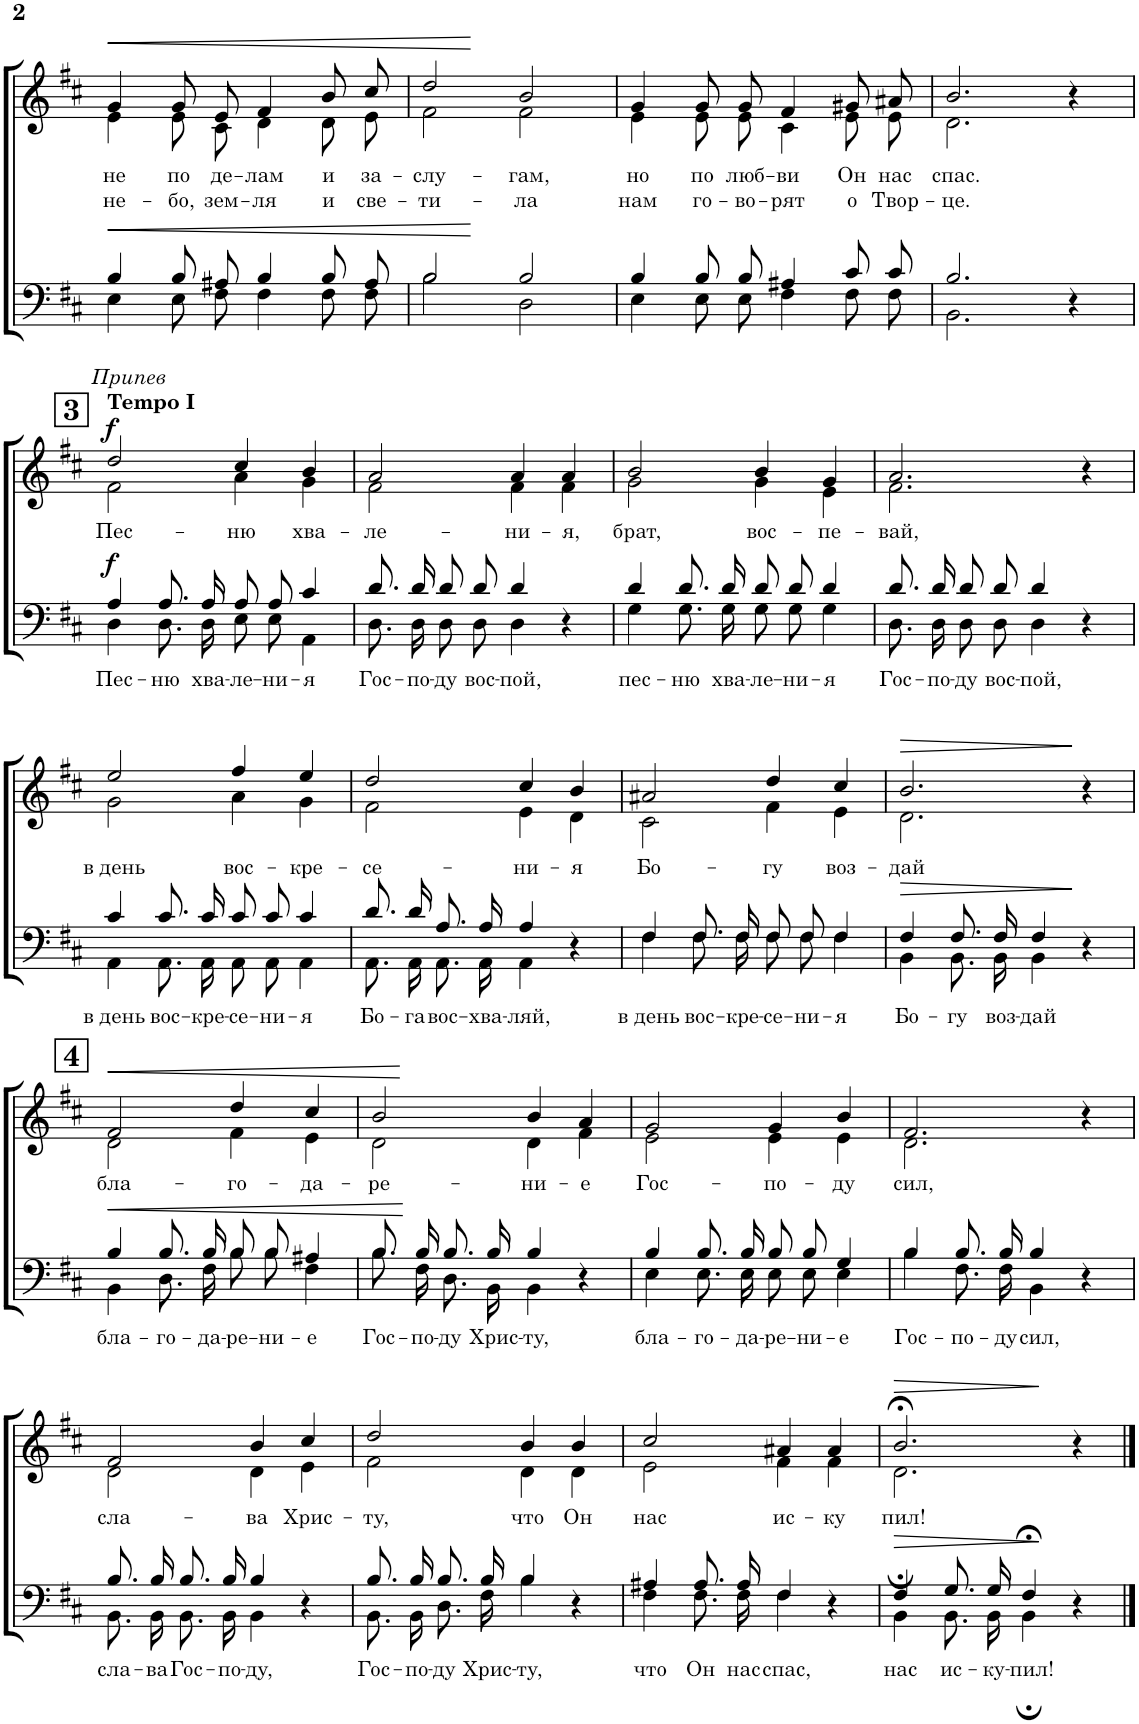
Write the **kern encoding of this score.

**kern	**text	**dynam	**kern	**text	**text	**dynam
*part2	*part2	*part2	*part1	*part1	*part1	*part1
*staff2	*staff2	*staff2	*staff1	*staff1	*staff1	*staff1
*I"T. B.	*	*	*I"S. A.	*	*	*
!!LO:PB:g=z
*clefF4	*	*	*clefG2	*	*	*
*k[f#c#]	*	*	*k[f#c#]	*	*	*
*D:	*	*	*D:	*	*	*
*M4/4	*	*	*M4/4	*	*	*
=21	=21	=21	=21	=21	=21	=21
!	!	!LO:HP:b	!	!LO:LY:b	!LO:LY:b	!LO:HP:b
*^	*	*	*^	*	*	*
4B/	4E\	.	<	4g/	4e\	не	не-	<
!	!	!	!	!	!	!LO:LY:b	!LO:LY:b	!
8B/L	8E\L	.	.	8g/L	8e\L	по	-бо,	.
!	!	!	!	!	!	!LO:LY:b	!LO:LY:b	!
8A#X/J	8F#\J	.	.	8e/J	8c#\J	де-	зем-	.
!	!	!	!	!	!	!LO:LY:b	!LO:LY:b	!
4B/	4F#\	.	.	4f#/	4d\	-лам	-ля	.
!	!	!	!	!	!	!LO:LY:b	!LO:LY:b	!
8B/L	8F#\L	.	.	8b/L	8d\L	и	и	.
!	!	!	!	!	!	!LO:LY:b	!LO:LY:b	!
8A#/J	8F#\J	.	.	8cc#/J	8e\J	за-	све-	.
=22	=22	=22	=22	=22	=22	=22	=22	=22
!	!	!	!	!	!	!LO:LY:b	!LO:LY:b	!
2B/	2B\	.	.	2dd/	2f#\	-слу-	-ти-	.
!	!	!	!	!	!	!LO:LY:b	!LO:LY:b	!
2B/	2D\	.	[	2b/	2f#\	-гам,	-ла	[
=23	=23	=23	=23	=23	=23	=23	=23	=23
!	!	!	!	!	!	!LO:LY:b	!LO:LY:b	!
4B/	4E\	.	.	4g/	4e\	но	нам	.
!	!	!	!	!	!	!LO:LY:b	!LO:LY:b	!
8B/L	8E\L	.	.	8g/L	8e\L	по	го-	.
!	!	!	!	!	!	!LO:LY:b	!LO:LY:b	!
8B/J	8E\J	.	.	8g/J	8e\J	люб-	-во-	.
!	!	!	!	!	!	!LO:LY:b	!LO:LY:b	!
4A#X/	4F#\	.	.	4f#/	4c#\	-ви	-рят	.
!	!	!	!	!	!	!LO:LY:b	!LO:LY:b	!
8c#/L	8F#\L	.	.	8g#X/L	8e\L	Он	о	.
!	!	!	!	!	!	!LO:LY:b	!LO:LY:b	!
8c#/J	8F#\J	.	.	8a#X/J	8e\J	нас	Твор-	.
=24	=24	=24	=24	=24	=24	=24	=24	=24
!	!	!	!	!	!	!LO:LY:b	!LO:LY:b	!
2.B/	2.BB\	.	.	2.b/	2.d\	спас.	-це.	.
4r	4ryy	.	.	4r	4ryy	.	.	.
!!LO:LB:g=z	!!
=25	=25	=25	=25	=25	=25	=25	=25	=25
!!LO:REH:place=s1:a:B:cj:fs=14:t=3	!!
!	!	!	!	!LO:TX:a:B:t=Tempo I	!	!	!	!
!	!	!	!	!LO:TX:a:i:t=Припев	!	!	!	!
!	!	!LO:LY:b	!LO:DY:a	!	!	!LO:LY:b	!	!LO:DY:a
4A/	4D\	Пес-	f	2dd/	2f#\	Пес-	.	f
!	!	!LO:LY:b	!	!	!	!	!	!
8.A/L	8.D\L	-ню	.	.	.	.	.	.
!	!	!LO:LY:b	!	!	!	!	!	!
16A/Jk	16D\Jk	хва-	.	.	.	.	.	.
!	!	!LO:LY:b	!	!	!	!LO:LY:b	!	!
8A/L	8E\L	-ле-	.	4cc#/	4a\	-ню	.	.
!	!	!LO:LY:b	!	!	!	!	!	!
8A/J	8E\J	-ни-	.	.	.	.	.	.
!	!	!LO:LY:b	!	!	!	!LO:LY:b	!	!
4c#/	4AA\	-я	.	4b/	4g\	хва-	.	.
=26	=26	=26	=26	=26	=26	=26	=26	=26
!	!	!LO:LY:b	!	!	!	!LO:LY:b	!	!
8.d/L	8.D\L	Гос-	.	2a/	2f#\	-ле-	.	.
!	!	!LO:LY:b	!	!	!	!	!	!
16d/Jk	16D\Jk	-по-	.	.	.	.	.	.
!	!	!LO:LY:b	!	!	!	!	!	!
8d/L	8D\L	-ду	.	.	.	.	.	.
!	!	!LO:LY:b	!	!	!	!	!	!
8d/J	8D\J	вос-	.	.	.	.	.	.
!	!	!LO:LY:b	!	!	!	!LO:LY:b	!	!
4d/	4D\	-пой,	.	4a/	4f#\	-ни-	.	.
!	!	!	!	!	!	!LO:LY:b	!	!
4r	4ryy	.	.	4a/	4f#\	-я,	.	.
=27	=27	=27	=27	=27	=27	=27	=27	=27
!	!	!LO:LY:b	!	!	!	!LO:LY:b	!	!
4d/	4G\	пес-	.	2b/	2g\	брат,	.	.
!	!	!LO:LY:b	!	!	!	!	!	!
8.d/L	8.G\L	-ню	.	.	.	.	.	.
!	!	!LO:LY:b	!	!	!	!	!	!
16d/Jk	16G\Jk	хва-	.	.	.	.	.	.
!	!	!LO:LY:b	!	!	!	!LO:LY:b	!	!
8d/L	8G\L	-ле-	.	4b/	4g\	вос-	.	.
!	!	!LO:LY:b	!	!	!	!	!	!
8d/J	8G\J	-ни-	.	.	.	.	.	.
!	!	!LO:LY:b	!	!	!	!LO:LY:b	!	!
4d/	4G\	-я	.	4g/	4e\	-пе-	.	.
=28	=28	=28	=28	=28	=28	=28	=28	=28
!	!	!LO:LY:b	!	!	!	!LO:LY:b	!	!
8.d/L	8.D\L	Гос-	.	2.a/	2.f#\	-вай,	.	.
!	!	!LO:LY:b	!	!	!	!	!	!
16d/Jk	16D\Jk	-по-	.	.	.	.	.	.
!	!	!LO:LY:b	!	!	!	!	!	!
8d/L	8D\L	-ду	.	.	.	.	.	.
!	!	!LO:LY:b	!	!	!	!	!	!
8d/J	8D\J	вос-	.	.	.	.	.	.
!	!	!LO:LY:b	!	!	!	!	!	!
4d/	4D\	-пой,	.	.	.	.	.	.
4r	4ryy	.	.	4r	4ryy	.	.	.
!!LO:LB:g=z	!!
=29	=29	=29	=29	=29	=29	=29	=29	=29
!	!	!LO:LY:b	!	!	!	!LO:LY:b	!	!
4c#/	4AA\	в день	.	2ee/	2g\	в день	.	.
!	!	!LO:LY:b	!	!	!	!	!	!
8.c#/L	8.AA\L	вос-	.	.	.	.	.	.
!	!	!LO:LY:b	!	!	!	!	!	!
16c#/Jk	16AA\Jk	-кре-	.	.	.	.	.	.
!	!	!LO:LY:b	!	!	!	!LO:LY:b	!	!
8c#/L	8AA\L	-се-	.	4ff#/	4a\	вос-	.	.
!	!	!LO:LY:b	!	!	!	!	!	!
8c#/J	8AA\J	-ни-	.	.	.	.	.	.
!	!	!LO:LY:b	!	!	!	!LO:LY:b	!	!
4c#/	4AA\	-я	.	4ee/	4g\	-кре-	.	.
=30	=30	=30	=30	=30	=30	=30	=30	=30
!	!	!LO:LY:b	!	!	!	!LO:LY:b	!	!
8.d/L	8.AA\L	Бо-	.	2dd/	2f#\	-се-	.	.
!	!	!LO:LY:b	!	!	!	!	!	!
16d/Jk	16AA\Jk	-га	.	.	.	.	.	.
!	!	!LO:LY:b	!	!	!	!	!	!
8.A/L	8.AA\L	вос-	.	.	.	.	.	.
!	!	!LO:LY:b	!	!	!	!	!	!
16A/Jk	16AA\Jk	-хва-	.	.	.	.	.	.
!	!	!LO:LY:b	!	!	!	!LO:LY:b	!	!
4A/	4AA\	-ляй,	.	4cc#/	4e\	-ни-	.	.
!	!	!	!	!	!	!LO:LY:b	!	!
4r	4ryy	.	.	4b/	4d\	-я	.	.
=31	=31	=31	=31	=31	=31	=31	=31	=31
!	!	!LO:LY:b	!	!	!	!LO:LY:b	!	!
4F#/	4F#\	в день	.	2a#X/	2c#\	Бо-	.	.
!	!	!LO:LY:b	!	!	!	!	!	!
8.F#/L	8.F#\L	вос-	.	.	.	.	.	.
!	!	!LO:LY:b	!	!	!	!	!	!
16F#/Jk	16F#\Jk	-кре-	.	.	.	.	.	.
!	!	!LO:LY:b	!	!	!	!LO:LY:b	!	!
8F#/L	8F#\L	-се-	.	4dd/	4f#\	-гу	.	.
!	!	!LO:LY:b	!	!	!	!	!	!
8F#/J	8F#\J	-ни-	.	.	.	.	.	.
!	!	!LO:LY:b	!	!	!	!LO:LY:b	!	!
4F#/	4F#\	-я	.	4cc#/	4e\	воз-	.	.
=32	=32	=32	=32	=32	=32	=32	=32	=32
!	!	!LO:LY:b	!LO:HP:b	!	!	!LO:LY:b	!	!LO:HP:b
4F#/	4BB\	Бо-	>	2.b/	2.d\	-дай	.	>
!	!	!LO:LY:b	!	!	!	!	!	!
8.F#/L	8.BB\L	-гу	.	.	.	.	.	.
!	!	!LO:LY:b	!	!	!	!	!	!
16F#/Jk	16BB\Jk	воз-	.	.	.	.	.	.
!	!	!LO:LY:b	!	!	!	!	!	!
4F#/	4BB\	-дай	.	.	.	.	.	.
4r	4ryy	.	]	4r	4ryy	.	.	]
!!LO:LB:g=z	!!
!!LO:REH:place=s1:a:B:cj:fs=14:t=4	!!
=33	=33	=33	=33	=33	=33	=33	=33	=33
!	!	!LO:LY:b	!LO:HP:b	!	!	!LO:LY:b	!	!LO:HP:b
4B/	4BB\	бла-	<	2f#/	2d\	бла-	.	<
!	!	!LO:LY:b	!	!	!	!	!	!
8.B/L	8.D\L	-го-	.	.	.	.	.	.
!	!	!LO:LY:b	!	!	!	!	!	!
16B/Jk	16F#\Jk	-да-	.	.	.	.	.	.
!	!	!LO:LY:b	!	!	!	!LO:LY:b	!	!
8B/L	8B\L	-ре-	.	4dd/	4f#\	-го-	.	.
!	!	!LO:LY:b	!	!	!	!	!	!
8B/J	8B\J	-ни-	.	.	.	.	.	.
!	!	!LO:LY:b	!	!	!	!LO:LY:b	!	!
4A#X/	4F#\	-е	.	4cc#/	4e\	-да-	.	.
=34	=34	=34	=34	=34	=34	=34	=34	=34
!	!	!LO:LY:b	!	!	!	!LO:LY:b	!	!
8.B/L	8.B\L	Гос-	.	2b/	2d\	-ре-	.	.
!	!	!LO:LY:b	!	!	!	!	!	!
16B/Jk	16F#\Jk	-по-	[	.	.	.	.	.
!	!	!LO:LY:b	!	!	!	!	!	!
8.B/L	8.D\L	-ду	.	.	.	.	.	.
!	!	!LO:LY:b	!	!	!	!	!	!
16B/Jk	16BB\Jk	Хрис-	.	.	.	.	.	.
!	!	!LO:LY:b	!	!	!	!LO:LY:b	!	!
4B/	4BB\	-ту,	.	4b/	4d\	-ни-	.	[
!	!	!	!	!	!	!LO:LY:b	!	!
4r	4ryy	.	.	4a/	4f#\	-е	.	.
=35	=35	=35	=35	=35	=35	=35	=35	=35
!	!	!LO:LY:b	!	!	!	!LO:LY:b	!	!
4B/	4E\	бла-	.	2g/	2e\	Гос-	.	.
!	!	!LO:LY:b	!	!	!	!	!	!
8.B/L	8.E\L	-го-	.	.	.	.	.	.
!	!	!LO:LY:b	!	!	!	!	!	!
16B/Jk	16E\Jk	-да-	.	.	.	.	.	.
!	!	!LO:LY:b	!	!	!	!LO:LY:b	!	!
8B/L	8E\L	-ре-	.	4g/	4e\	-по-	.	.
!	!	!LO:LY:b	!	!	!	!	!	!
8B/J	8E\J	-ни-	.	.	.	.	.	.
!	!	!LO:LY:b	!	!	!	!LO:LY:b	!	!
4G/	4E\	-е	.	4b/	4e\	-ду	.	.
=36	=36	=36	=36	=36	=36	=36	=36	=36
!	!	!LO:LY:b	!	!	!	!LO:LY:b	!	!
4B/	4B\	Гос-	.	2.f#/	2.d\	сил,	.	.
!	!	!LO:LY:b	!	!	!	!	!	!
8.B/L	8.F#\L	-по-	.	.	.	.	.	.
!	!	!LO:LY:b	!	!	!	!	!	!
16B/Jk	16F#\Jk	-ду	.	.	.	.	.	.
!	!	!LO:LY:b	!	!	!	!	!	!
4B/	4BB\	сил,	.	.	.	.	.	.
4r	4ryy	.	.	4r	4ryy	.	.	.
!!LO:LB:g=z	!!
=37	=37	=37	=37	=37	=37	=37	=37	=37
!	!	!LO:LY:b	!	!	!	!LO:LY:b	!	!
8.B/L	8.BB\L	сла-	.	2f#/	2d\	сла-	.	.
!	!	!LO:LY:b	!	!	!	!	!	!
16B/Jk	16BB\Jk	-ва	.	.	.	.	.	.
!	!	!LO:LY:b	!	!	!	!	!	!
8.B/L	8.BB\L	Гос-	.	.	.	.	.	.
!	!	!LO:LY:b	!	!	!	!	!	!
16B/Jk	16BB\Jk	-по-	.	.	.	.	.	.
!	!	!LO:LY:b	!	!	!	!LO:LY:b	!	!
4B/	4BB\	-ду,	.	4b/	4d\	-ва	.	.
!	!	!	!	!	!	!LO:LY:b	!	!
4r	4ryy	.	.	4cc#/	4e\	Хрис-	.	.
=38	=38	=38	=38	=38	=38	=38	=38	=38
!	!	!LO:LY:b	!	!	!	!LO:LY:b	!	!
8.B/L	8.BB\L	Гос-	.	2dd/	2f#\	-ту,	.	.
!	!	!LO:LY:b	!	!	!	!	!	!
16B/Jk	16BB\Jk	-по-	.	.	.	.	.	.
!	!	!LO:LY:b	!	!	!	!	!	!
8.B/L	8.D\L	-ду	.	.	.	.	.	.
!	!	!LO:LY:b	!	!	!	!	!	!
16B/Jk	16F#\Jk	Хрис-	.	.	.	.	.	.
!	!	!LO:LY:b	!	!	!	!LO:LY:b	!	!
4B/	4B\	-ту,	.	4b/	4d\	что	.	.
!	!	!	!	!	!	!LO:LY:b	!	!
4r	4ryy	.	.	4b/	4d\	Он	.	.
=39	=39	=39	=39	=39	=39	=39	=39	=39
!	!	!LO:LY:b	!	!	!	!LO:LY:b	!	!
4A#X/	4F#\	что	.	2cc#/	2e\	нас	.	.
!	!	!LO:LY:b	!	!	!	!	!	!
8.A#/L	8.F#\L	Он	.	.	.	.	.	.
!	!	!LO:LY:b	!	!	!	!	!	!
16A#/Jk	16F#\Jk	нас	.	.	.	.	.	.
!	!	!LO:LY:b	!	!	!	!LO:LY:b	!	!
4F#/	4F#\	спас,	.	4a#X/	4f#\	ис-	.	.
!	!	!	!	!	!	!LO:LY:b	!	!
4r	4ryy	.	.	4a#/	4f#\	-ку	.	.
=40	=40	=40	=40	=40	=40	=40	=40	=40
!	!	!LO:LY:b	!LO:HP:b	!	!	!LO:LY:b	!	!LO:HP:b
4F#/	4BB\	нас	>	2.b;</	2.d;\	-пил!	.	>
!	!	!LO:LY:b	!	!	!	!	!	!
8.G/L	8.BB\L	ис-	.	.	.	.	.	.
!	!	!LO:LY:b	!	!	!	!	!	!
16G/Jk	16BB\Jk	-ку-	.	.	.	.	.	.
!	!	!LO:LY:b	!	!	!	!	!	!
4F#;</	4BB;\	-пил!	.	.	.	.	.	.
4r	4ryy	.	]	4r	4ryy	.	.	]
*v	*v	*	*	*	*	*	*	*
*	*	*	*v	*v	*	*	*
==	==	==	==	==	==	==
*-	*-	*-	*-	*-	*-	*-
